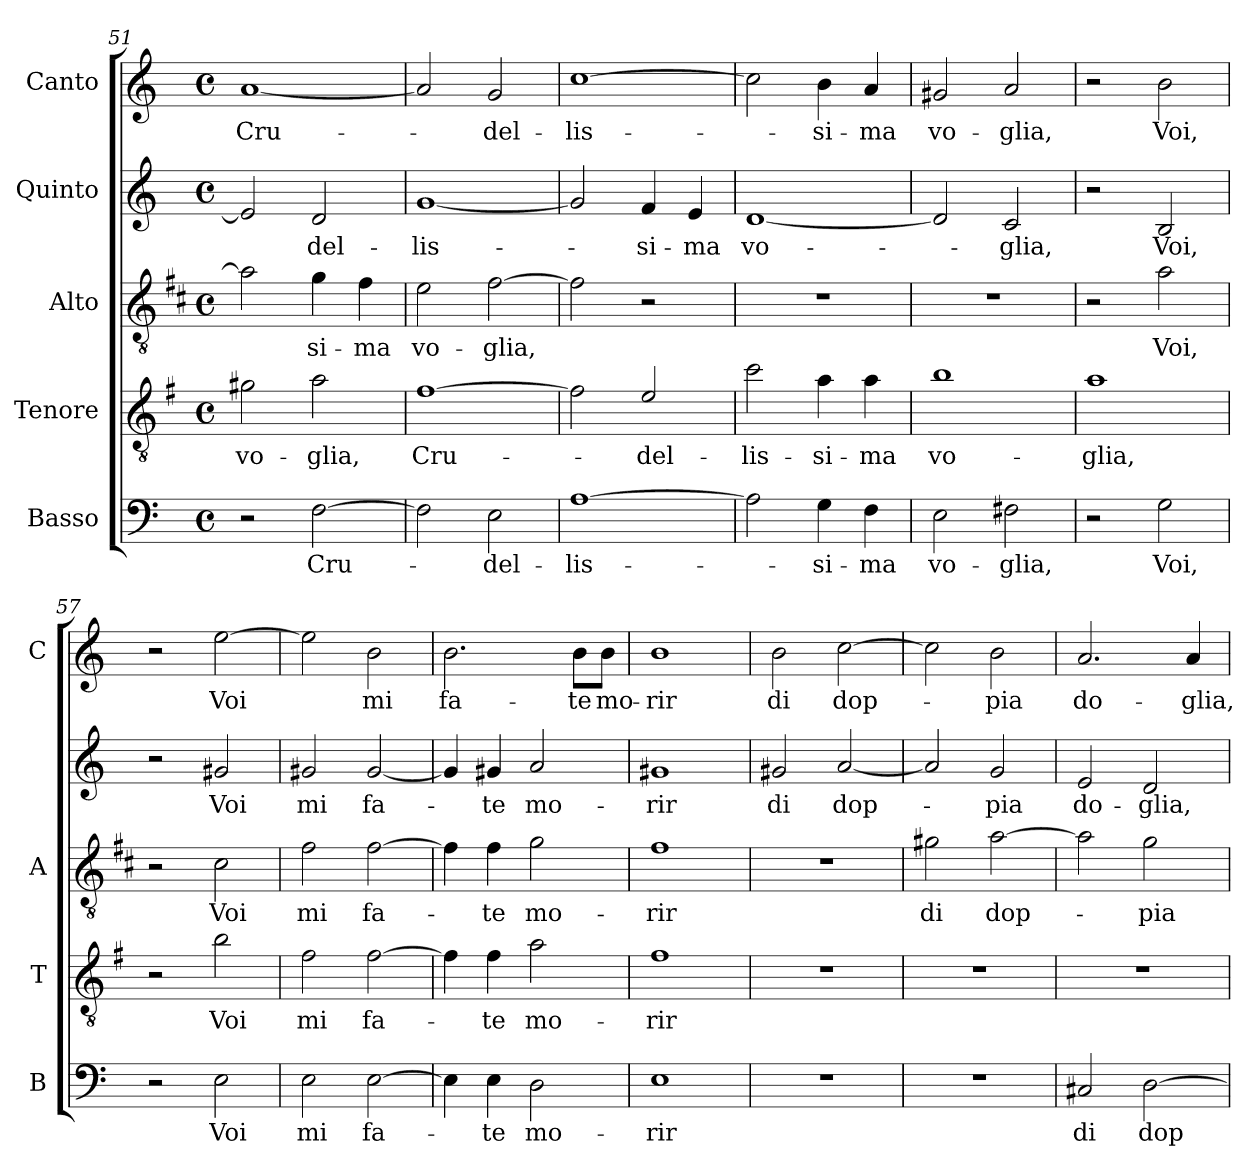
**kern	**text	**kern	**text	**kern	**text	**kern	**text	**kern	**text
*part5	*part5	*part4	*part4	*part3	*part3	*part2	*part2	*part1	*part1
*staff5	*staff5	*staff4	*staff4	*staff3	*staff3	*staff2	*staff2	*staff1	*staff1
*I"Basso	*	*I"Tenore	*	*I"Alto	*	*I"Quinto	*	*I"Canto	*
*I'B	*	*I'T	*	*I'A	*	*	*	*I'C	*
*clefF4	*	*clefGv2	*	*clefGv2	*	*clefG2	*	*clefG2	*
*	*	*ITrd4c7	*	*ITrd1c2	*	*	*	*	*
*k[]	*	*k[]	*	*k[]	*	*k[]	*	*k[]	*
*C:	*	*C:	*	*C:	*	*C:	*	*C:	*
*M4/4	*	*M4/4	*	*M4/4	*	*M4/4	*	*M4/4	*
*met(c)	*	*met(c)	*	*met(c)	*	*met(c)	*	*met(c)	*
=51	=51	=51	=51	=51	=51	=51	=51	=51	=51
!	!	!	!LO:LY:b	!	!	!	!	!	!LO:LY:b
2r	.	2c#X\	vo-	2g\]	.	2e/]	.	[1a	Cru-
!	!LO:LY:b	!	!LO:LY:b	!	!LO:LY:b	!	!LO:LY:b	!	!
[2F\	Cru-	2d\	-glia,	4f\	-si-	2d/	-del-	.	.
!	!	!	!	!	!LO:LY:b	!	!	!	!
.	.	.	.	4e\	-ma	.	.	.	.
=52	=52	=52	=52	=52	=52	=52	=52	=52	=52
!	!	!	!LO:LY:b	!	!LO:LY:b	!	!LO:LY:b	!	!
2F\]	.	[1B	Cru-	2d\	vo-	[1g	-lis-	2a/]	.
!	!LO:LY:b	!	!	!	!LO:LY:b	!	!	!	!LO:LY:b
2E\	-del-	.	.	[2e\	-glia,	.	.	2g/	-del-
=53	=53	=53	=53	=53	=53	=53	=53	=53	=53
!	!LO:LY:b	!	!	!	!	!	!	!	!LO:LY:b
[1A	-lis-	2B\]	.	2e\]	.	2g/]	.	[1cc	-lis-
!	!	!	!LO:LY:b	!	!	!	!LO:LY:b	!	!
.	.	2A/	-del-	2r	.	4f/	-si-	.	.
!	!	!	!	!	!	!	!LO:LY:b	!	!
.	.	.	.	.	.	4e/	-ma	.	.
=54	=54	=54	=54	=54	=54	=54	=54	=54	=54
!	!	!	!LO:LY:b	!	!	!	!LO:LY:b	!	!
2A\]	.	2f\	-lis-	1r	.	[1d	vo-	2cc\]	.
!	!LO:LY:b	!	!LO:LY:b	!	!	!	!	!	!LO:LY:b
4G\	-si-	4d\	-si-	.	.	.	.	4b\	-si-
!	!LO:LY:b	!	!LO:LY:b	!	!	!	!	!	!LO:LY:b
4F\	-ma	4d\	-ma	.	.	.	.	4a/	-ma
=55	=55	=55	=55	=55	=55	=55	=55	=55	=55
!	!LO:LY:b	!	!LO:LY:b	!	!	!	!	!	!LO:LY:b
2E\	vo-	1e	vo-	1r	.	2d/]	.	2g#X/	vo-
!	!LO:LY:b	!	!	!	!	!	!LO:LY:b	!	!LO:LY:b
2F#X\	-glia,	.	.	.	.	2c/	-glia,	2a/	-glia,
=56	=56	=56	=56	=56	=56	=56	=56	=56	=56
!	!	!	!LO:LY:b	!	!	!	!	!	!
2r	.	1d	-glia,	2r	.	2r	.	2r	.
!	!LO:LY:b	!	!	!	!LO:LY:b	!	!LO:LY:b	!	!LO:LY:b
2G\	Voi,	.	.	2g\	Voi,	2B/	Voi,	2b\	Voi,
!!LO:LB:g=z
=57	=57	=57	=57	=57	=57	=57	=57	=57	=57
2r	.	2r	.	2r	.	2r	.	2r	.
!	!LO:LY:b	!	!LO:LY:b	!	!LO:LY:b	!	!LO:LY:b	!	!LO:LY:b
2E\	Voi	2e\	Voi	2B\	Voi	2g#X/	Voi	[2ee\	Voi
=58	=58	=58	=58	=58	=58	=58	=58	=58	=58
!	!LO:LY:b	!	!LO:LY:b	!	!LO:LY:b	!	!LO:LY:b	!	!
2E\	mi	2B\	mi	2e\	mi	2g#X/	mi	2ee\]	.
!	!LO:LY:b	!	!LO:LY:b	!	!LO:LY:b	!	!LO:LY:b	!	!LO:LY:b
[2E\	fa-	[2B\	fa-	[2e\	fa-	[2g#/	fa-	2b\	mi
=59	=59	=59	=59	=59	=59	=59	=59	=59	=59
!	!	!	!	!	!	!	!	!	!LO:LY:b
4E\]	.	4B\]	.	4e\]	.	4g#/]	.	2.b\	fa-
!	!LO:LY:b	!	!LO:LY:b	!	!LO:LY:b	!	!LO:LY:b	!	!
4E\	-te	4B\	-te	4e\	-te	4g#X/	-te	.	.
!	!LO:LY:b	!	!LO:LY:b	!	!LO:LY:b	!	!LO:LY:b	!	!
2D\	mo-	2d\	mo-	2f\	mo-	2a/	mo-	.	.
!	!	!	!	!	!	!	!	!	!LO:LY:b
.	.	.	.	.	.	.	.	8b\L	-te
!	!	!	!	!	!	!	!	!	!LO:LY:b
.	.	.	.	.	.	.	.	8b\J	mo-
=60	=60	=60	=60	=60	=60	=60	=60	=60	=60
!	!LO:LY:b	!	!LO:LY:b	!	!LO:LY:b	!	!LO:LY:b	!	!LO:LY:b
1E	-rir	1B	-rir	1e	-rir	1g#X	-rir	1b	-rir
=61	=61	=61	=61	=61	=61	=61	=61	=61	=61
!	!	!	!	!	!	!	!LO:LY:b	!	!LO:LY:b
1r	.	1r	.	1r	.	2g#X/	di	2b\	di
!	!	!	!	!	!	!	!LO:LY:b	!	!LO:LY:b
.	.	.	.	.	.	[2a/	dop-	[2cc\	dop-
=62	=62	=62	=62	=62	=62	=62	=62	=62	=62
!	!	!	!	!	!LO:LY:b	!	!	!	!
1r	.	1r	.	2f#X\	di	2a/]	.	2cc\]	.
!	!	!	!	!	!LO:LY:b	!	!LO:LY:b	!	!LO:LY:b
.	.	.	.	[2g\	dop-	2g/	-pia	2b\	-pia
=63	=63	=63	=63	=63	=63	=63	=63	=63	=63
!	!LO:LY:b	!	!	!	!	!	!LO:LY:b	!	!LO:LY:b
2C#X/	di	1r	.	2g\]	.	2e/	do-	2.a/	do-
!	!LO:LY:b	!	!	!	!LO:LY:b	!	!LO:LY:b	!	!
[2D\	dop-	.	.	2f\	-pia	2d/	-glia,	.	.
!	!	!	!	!	!	!	!	!	!LO:LY:b
.	.	.	.	.	.	.	.	4a/	-glia,
=	=	=	=	=	=	=	=	=	=
*-	*-	*-	*-	*-	*-	*-	*-	*-	*-
